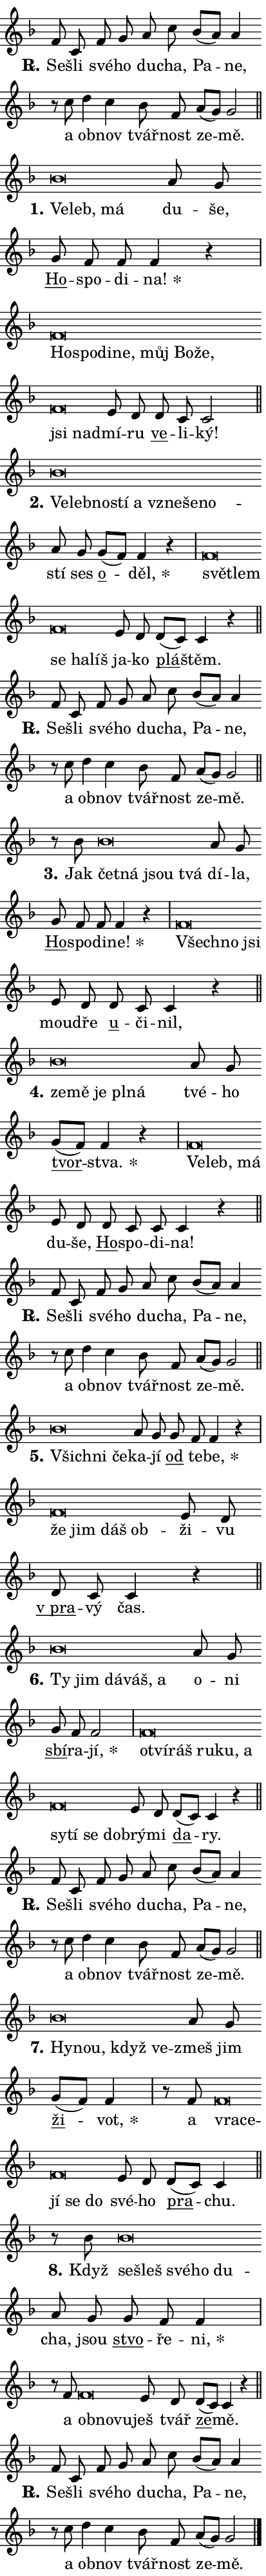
\version "2.24.0"
\header { tagline = "" }
\paper {
  indent = 0\cm
  top-margin = 0\cm
  right-margin = 0.13\cm % to fit lyric hyphens
  bottom-margin = 0\cm
  left-margin = 0\cm
  paper-width = 7\cm
  page-breaking = #ly:one-page-breaking
  system-system-spacing.basic-distance = #11
  score-system-spacing.basic-distance = #11
  ragged-last = ##f
}


%% Author: Thomas Morley
%% https://lists.gnu.org/archive/html/lilypond-user/2020-05/msg00002.html
#(define (line-position grob)
"Returns position of @var[grob} in current system:
   @code{'start}, if at first time-step
   @code{'end}, if at last time-step
   @code{'middle} otherwise
"
  (let* ((col (ly:item-get-column grob))
         (ln (ly:grob-object col 'left-neighbor))
         (rn (ly:grob-object col 'right-neighbor))
         (col-to-check-left (if (ly:grob? ln) ln col))
         (col-to-check-right (if (ly:grob? rn) rn col))
         (break-dir-left
           (and
             (ly:grob-property col-to-check-left 'non-musical #f)
             (ly:item-break-dir col-to-check-left)))
         (break-dir-right
           (and
             (ly:grob-property col-to-check-right 'non-musical #f)
             (ly:item-break-dir col-to-check-right))))
        (cond ((eqv? 1 break-dir-left) 'start)
              ((eqv? -1 break-dir-right) 'end)
              (else 'middle))))

#(define (tranparent-at-line-position vctor)
  (lambda (grob)
  "Relying on @code{line-position} select the relevant enry from @var{vctor}.
Used to determine transparency,"
    (case (line-position grob)
      ((end) (not (vector-ref vctor 0)))
      ((middle) (not (vector-ref vctor 1)))
      ((start) (not (vector-ref vctor 2))))))

noteHeadBreakVisibility =
#(define-music-function (break-visibility)(vector?)
"Makes @code{NoteHead}s transparent relying on @var{break-visibility}"
#{
  \override NoteHead.transparent =
    #(tranparent-at-line-position break-visibility)
#})

#(define delete-ledgers-for-transparent-note-heads
  (lambda (grob)
    "Reads whether a @code{NoteHead} is transparent.
If so this @code{NoteHead} is removed from @code{'note-heads} from
@var{grob}, which is supposed to be @code{LedgerLineSpanner}.
As a result ledgers are not printed for this @code{NoteHead}"
    (let* ((nhds-array (ly:grob-object grob 'note-heads))
           (nhds-list
             (if (ly:grob-array? nhds-array)
                 (ly:grob-array->list nhds-array)
                 '()))
           ;; Relies on the transparent-property being done before
           ;; Staff.LedgerLineSpanner.after-line-breaking is executed.
           ;; This is fragile ...
           (to-keep
             (remove
               (lambda (nhd)
                 (ly:grob-property nhd 'transparent #f))
               nhds-list)))
      ;; TODO find a better method to iterate over grob-arrays, similiar
      ;; to filter/remove etc for lists
      ;; For now rebuilt from scratch
      (set! (ly:grob-object grob 'note-heads)  '())
      (for-each
        (lambda (nhd)
          (ly:pointer-group-interface::add-grob grob 'note-heads nhd))
        to-keep))))

squashNotes = {
  \override NoteHead.X-extent = #'(-0.2 . 0.2)
  \override NoteHead.Y-extent = #'(-0.75 . 0)
  \override NoteHead.stencil =
    #(lambda (grob)
       (let ((pos (ly:grob-property grob 'staff-position)))
         (begin
           (if (< pos -7) (display "ERROR: Lower brevis then expected\n") (display "OK: Expected brevis position\n"))
           (if (<= pos -6) ly:text-interface::print ly:note-head::print))))
}
unSquashNotes = {
  \revert NoteHead.X-extent
  \revert NoteHead.Y-extent
  \revert NoteHead.stencil
}

hideNotes = \noteHeadBreakVisibility #begin-of-line-visible
unHideNotes = \noteHeadBreakVisibility #all-visible

% work-around for resetting accidentals
% https://lilypond.org/doc/v2.23/Documentation/notation/displaying-rhythms#unmetered-music
cadenzaMeasure = {
  \cadenzaOff
  \partial 1024 s1024
  \cadenzaOn
}

#(define-markup-command (accent layout props text) (markup?)
  "Underline accented syllable"
  (interpret-markup layout props
    #{\markup \override #'(offset . 4.3) \underline { #text }#}))

responsum = \markup \concat {
  "R" \hspace #-1.05 \path #0.1 #'((moveto 0 0.07) (lineto 0.9 0.8)) \hspace #0.05 "."
}

spaceSize = #0.6828661417322834 % exact space size for TeX Gyre Schola

\layout {
  \context {
    \Staff
    \remove "Time_signature_engraver"
    \override LedgerLineSpanner.after-line-breaking = #delete-ledgers-for-transparent-note-heads
  }
  \context {
    \Lyrics {
      \override LyricSpace.minimum-distance = \spaceSize
      \override LyricText.font-name = #"TeX Gyre Schola"
      \override LyricText.font-size = 1
      \override StanzaNumber.font-name = #"TeX Gyre Schola Bold"
      \override StanzaNumber.font-size = 1
    }
  }
  \context {
    \Score 
    \override NoteHead.text =
      #(lambda (grob) 
        (let ((pos (ly:grob-property grob 'staff-position)))
          #{\markup {
            \combine
              \halign #-0.55 \raise #(if (= pos -6) 0 0.5) \override #'(thickness . 2) \draw-line #'(3.2 . 0)
              \musicglyph "noteheads.sM1"
          }#}))
  }
}

% magnetic-lyrics.ily
%
%   written by
%     Jean Abou Samra <jean@abou-samra.fr>
%     Werner Lemberg <wl@gnu.org>
%
%   adapted by
%     Jiri Hon <jiri.hon@gmail.com>
%
% Version 2022-Apr-15

% https://www.mail-archive.com/lilypond-user@gnu.org/msg149350.html

#(define (Left_hyphen_pointer_engraver context)
   "Collect syllable-hyphen-syllable occurrences in lyrics and store
them in properties.  This engraver only looks to the left.  For
example, if the lyrics input is @code{foo -- bar}, it does the
following.

@itemize @bullet
@item
Set the @code{text} property of the @code{LyricHyphen} grob between
@q{foo} and @q{bar} to @code{foo}.

@item
Set the @code{left-hyphen} property of the @code{LyricText} grob with
text @q{foo} to the @code{LyricHyphen} grob between @q{foo} and
@q{bar}.
@end itemize

Use this auxiliary engraver in combination with the
@code{lyric-@/text::@/apply-@/magnetic-@/offset!} hook."
   (let ((hyphen #f)
         (text #f))
     (make-engraver
      (acknowledgers
       ((lyric-syllable-interface engraver grob source-engraver)
        (set! text grob)))
      (end-acknowledgers
       ((lyric-hyphen-interface engraver grob source-engraver)
        ;(when (not (grob::has-interface grob 'lyric-space-interface))
          (set! hyphen grob)));)
      ((stop-translation-timestep engraver)
       (when (and text hyphen)
         (ly:grob-set-object! text 'left-hyphen hyphen))
       (set! text #f)
       (set! hyphen #f)))))

#(define (lyric-text::apply-magnetic-offset! grob)
   "If the space between two syllables is less than the value in
property @code{LyricText@/.details@/.squash-threshold}, move the right
syllable to the left so that it gets concatenated with the left
syllable.

Use this function as a hook for
@code{LyricText@/.after-@/line-@/breaking} if the
@code{Left_@/hyphen_@/pointer_@/engraver} is active."
   (let ((hyphen (ly:grob-object grob 'left-hyphen #f)))
     (when hyphen
       (let ((left-text (ly:spanner-bound hyphen LEFT)))
         (when (grob::has-interface left-text 'lyric-syllable-interface)
           (let* ((common (ly:grob-common-refpoint grob left-text X))
                  (this-x-ext (ly:grob-extent grob common X))
                  (left-x-ext
                   (begin
                     ;; Trigger magnetism for left-text.
                     (ly:grob-property left-text 'after-line-breaking)
                     (ly:grob-extent left-text common X)))
                  ;; `delta` is the gap width between two syllables.
                  (delta (- (interval-start this-x-ext)
                            (interval-end left-x-ext)))
                  (details (ly:grob-property grob 'details))
                  (threshold (assoc-get 'squash-threshold details 0.2)))
             (when (< delta threshold)
               (let* (;; We have to manipulate the input text so that
                      ;; ligatures crossing syllable boundaries are not
                      ;; disabled.  For languages based on the Latin
                      ;; script this is essentially a beautification.
                      ;; However, for non-Western scripts it can be a
                      ;; necessity.
                      (lt (ly:grob-property left-text 'text))
                      (rt (ly:grob-property grob 'text))
                      (is-space (grob::has-interface hyphen 'lyric-space-interface))
                      (space (if is-space " " ""))
                      (extra-delta (if is-space spaceSize 0))
                      ;; Append new syllable.
                      (ltrt-space (if (and (string? lt) (string? rt))
                                (string-append lt space rt)
                                (make-concat-markup (list lt space rt))))
                      ;; Right-align `ltrt` to the right side.
                      (ltrt-space-markup (grob-interpret-markup
                               grob
                               (make-translate-markup
                                (cons (interval-length this-x-ext) 0)
                                (make-right-align-markup ltrt-space)))))
                 (begin
                   ;; Don't print `left-text`.
                   (ly:grob-set-property! left-text 'stencil #f)
                   ;; Set text and stencil (which holds all collected
                   ;; syllables so far) and shift it to the left.
                   (ly:grob-set-property! grob 'text ltrt-space)
                   (ly:grob-set-property! grob 'stencil ltrt-space-markup)
                   (ly:grob-translate-axis! grob (- (- delta extra-delta)) X))))))))))


#(define (lyric-hyphen::displace-bounds-first grob)
   ;; Make very sure this callback isn't triggered too early.
   (let ((left (ly:spanner-bound grob LEFT))
         (right (ly:spanner-bound grob RIGHT)))
     (ly:grob-property left 'after-line-breaking)
     (ly:grob-property right 'after-line-breaking)
     (ly:lyric-hyphen::print grob)))

squashThreshold = #0.4

\layout {
  \context {
    \Lyrics
    \consists #Left_hyphen_pointer_engraver
    \override LyricText.after-line-breaking =
      #lyric-text::apply-magnetic-offset!
    \override LyricHyphen.stencil = #lyric-hyphen::displace-bounds-first
    \override LyricText.details.squash-threshold = \squashThreshold
    \override LyricHyphen.minimum-distance = 0
    \override LyricHyphen.minimum-length = \squashThreshold
  }
}

squashText = \override LyricText.details.squash-threshold = 9999
unSquashText = \override LyricText.details.squash-threshold = \squashThreshold

leftText = \override LyricText.self-alignment-X = #LEFT
unLeftText = \revert LyricText.self-alignment-X

starOffset = #(lambda (grob) 
                (let ((x_offset (ly:self-alignment-interface::aligned-on-x-parent grob)))
                  (if (= x_offset 0) 0 (+ x_offset 1.2))))

star = #(define-music-function (syllable)(string?)
"Append star separator at the end of a syllable"
#{
  \once \override LyricText.X-offset = #starOffset
  \lyricmode { \markup {
    #syllable
    \override #'((font-name . "TeX Gyre Schola Bold")) \hspace #0.2 \lower #0.65 \larger "*"
  } }
#})

starAccent = #(define-music-function (syllable)(string?)
"Append star separator at the end of a syllable and make accent"
#{
  \once \override LyricText.X-offset = #starOffset
  \lyricmode { \markup {
    \accent #syllable
    \override #'((font-name . "TeX Gyre Schola Bold")) \hspace #0.2 \lower #0.65 \larger "*"
  } }
#})

breath = #(define-music-function (syllable)(string?)
"Append breathing indicator at the end of a syllable"
#{
  \lyricmode { \markup { #syllable "+" } }
#})

optionalBreath = #(define-music-function (syllable)(string?)
"Append optional breathing indicator at the end of a syllable"
#{
  \lyricmode { \markup { #syllable "(+)" } }
#})


\score {
    <<
        \new Voice = "melody" { \cadenzaOn \key f \major \relative { f'8 c f g a c \bar "" bes[( a)] a4 \bar "" r8 c d4 c \bar "" bes8 f \bar "" a[( g)] g2 \cadenzaMeasure \bar "||" \break } }
        \new Lyrics \lyricsto "melody" { \lyricmode { \set stanza = \responsum
Se -- šli své -- ho du -- cha, Pa -- ne, a ob -- nov tvář -- nost ze -- mě. } }
    >>
    \layout {}
}

\score {
    <<
        \new Voice = "melody" { \cadenzaOn \key f \major \relative { \squashNotes bes'\breve*1/16 \hideNotes \breve*1/16 \breve*1/16 \bar "" \unHideNotes \unSquashNotes a8 g \bar "" g f f f4 r \cadenzaMeasure \bar "|" \squashNotes f\breve*1/16 \hideNotes \breve*1/16 \bar "" \breve*1/16 \bar "" \breve*1/16 \bar "" \breve*1/16 \bar "" \breve*1/16 \bar "" \breve*1/16 \bar "" \breve*1/16 \breve*1/16 \bar "" \unHideNotes \unSquashNotes e8 d \bar "" d c c2 \cadenzaMeasure \bar "||" \break } }
        \new Lyrics \lyricsto "melody" { \lyricmode { \set stanza = "1."
\leftText Ve -- \squashText leb, má \unLeftText \unSquashText du -- še, \markup \accent Ho -- spo -- di -- \star na! \leftText Ho -- \squashText spo -- di -- ne, můj Bo -- že, jsi nad -- \unLeftText \unSquashText mí -- ru \markup \accent ve -- li -- ký! } }
    >>
    \layout {}
}

\score {
    <<
        \new Voice = "melody" { \cadenzaOn \key f \major \relative { \squashNotes bes'\breve*1/16 \hideNotes \breve*1/16 \bar "" \breve*1/16 \bar "" \breve*1/16 \bar "" \breve*1/16 \bar "" \breve*1/16 \bar "" \breve*1/16 \breve*1/16 \bar "" \unHideNotes \unSquashNotes a8 g \bar "" g[( f)] f4 r \cadenzaMeasure \bar "|" \squashNotes f\breve*1/16 \hideNotes \breve*1/16 \bar "" \breve*1/16 \bar "" \breve*1/16 \breve*1/16 \bar "" \unHideNotes \unSquashNotes e8 d \bar "" d[( c)] c4 r \cadenzaMeasure \bar "||" \break } }
        \new Lyrics \lyricsto "melody" { \lyricmode { \set stanza = "2."
\leftText Ve -- \squashText leb -- no -- stí a vzne -- še -- no -- \unLeftText \unSquashText stí ses \markup \accent o -- \star děl, \leftText svě -- \squashText tlem se ha -- líš \unLeftText \unSquashText ja -- ko \markup \accent plá -- štěm. } }
    >>
    \layout {}
}

\score {
    <<
        \new Voice = "melody" { \cadenzaOn \key f \major \relative { f'8 c f g a c \bar "" bes[( a)] a4 \bar "" r8 c d4 c \bar "" bes8 f \bar "" a[( g)] g2 \cadenzaMeasure \bar "||" \break } }
        \new Lyrics \lyricsto "melody" { \lyricmode { \set stanza = \responsum
Se -- šli své -- ho du -- cha, Pa -- ne, a ob -- nov tvář -- nost ze -- mě. } }
    >>
    \layout {}
}

\score {
    <<
        \new Voice = "melody" { \cadenzaOn \key f \major \relative { r8 bes'8 \squashNotes bes\breve*1/16 \hideNotes \breve*1/16 \bar "" \breve*1/16 \breve*1/16 \bar "" \unHideNotes \unSquashNotes a8 g \bar "" g f f f4 r \cadenzaMeasure \bar "|" \squashNotes f\breve*1/16 \hideNotes \breve*1/16 \breve*1/16 \bar "" \unHideNotes \unSquashNotes e8 d \bar "" d c c4 r \cadenzaMeasure \bar "||" \break } }
        \new Lyrics \lyricsto "melody" { \lyricmode { \set stanza = "3."
Jak \leftText čet -- \squashText ná jsou tvá \unLeftText \unSquashText dí -- la, \markup \accent Ho -- spo -- di -- \star ne! \leftText Všech -- \squashText no jsi \unLeftText \unSquashText mou -- dře \markup \accent u -- či -- nil, } }
    >>
    \layout {}
}

\score {
    <<
        \new Voice = "melody" { \cadenzaOn \key f \major \relative { \squashNotes bes'\breve*1/16 \hideNotes \breve*1/16 \bar "" \breve*1/16 \bar "" \breve*1/16 \breve*1/16 \bar "" \unHideNotes \unSquashNotes a8 g \bar "" g[( f)] f4 r \cadenzaMeasure \bar "|" \squashNotes f\breve*1/16 \hideNotes \breve*1/16 \breve*1/16 \bar "" \unHideNotes \unSquashNotes e8 d \bar "" d c c c4 r \cadenzaMeasure \bar "||" \break } }
        \new Lyrics \lyricsto "melody" { \lyricmode { \set stanza = "4."
\leftText ze -- \squashText mě je pl -- ná \unLeftText \unSquashText tvé -- ho \markup \accent tvor -- \star stva. \leftText Ve -- \squashText leb, má \unLeftText \unSquashText du -- še, \markup \accent Ho -- spo -- di -- na! } }
    >>
    \layout {}
}

\score {
    <<
        \new Voice = "melody" { \cadenzaOn \key f \major \relative { f'8 c f g a c \bar "" bes[( a)] a4 \bar "" r8 c d4 c \bar "" bes8 f \bar "" a[( g)] g2 \cadenzaMeasure \bar "||" \break } }
        \new Lyrics \lyricsto "melody" { \lyricmode { \set stanza = \responsum
Se -- šli své -- ho du -- cha, Pa -- ne, a ob -- nov tvář -- nost ze -- mě. } }
    >>
    \layout {}
}

\score {
    <<
        \new Voice = "melody" { \cadenzaOn \key f \major \relative { \squashNotes bes'\breve*1/16 \hideNotes \breve*1/16 \breve*1/16 \bar "" \unHideNotes \unSquashNotes a8 g \bar "" g f f4 r \cadenzaMeasure \bar "|" \squashNotes f\breve*1/16 \hideNotes \breve*1/16 \bar "" \breve*1/16 \breve*1/16 \bar "" \unHideNotes \unSquashNotes e8 d \bar "" d c c4 r \cadenzaMeasure \bar "||" \break } }
        \new Lyrics \lyricsto "melody" { \lyricmode { \set stanza = "5."
\leftText Všich -- \squashText ni če -- \unLeftText \unSquashText ka -- jí \markup \accent od te -- \star be, \leftText že \squashText jim dáš ob -- \unLeftText \unSquashText ži -- vu \markup \accent "v pra" -- vý čas. } }
    >>
    \layout {}
}

\score {
    <<
        \new Voice = "melody" { \cadenzaOn \key f \major \relative { \squashNotes bes'\breve*1/16 \hideNotes \breve*1/16 \bar "" \breve*1/16 \bar "" \breve*1/16 \breve*1/16 \bar "" \unHideNotes \unSquashNotes a8 g \bar "" g f f2 \cadenzaMeasure \bar "|" \squashNotes f\breve*1/16 \hideNotes \breve*1/16 \bar "" \breve*1/16 \bar "" \breve*1/16 \bar "" \breve*1/16 \bar "" \breve*1/16 \bar "" \breve*1/16 \bar "" \breve*1/16 \bar "" \breve*1/16 \breve*1/16 \bar "" \unHideNotes \unSquashNotes e8 d \bar "" d[( c)] c4 r \cadenzaMeasure \bar "||" \break } }
        \new Lyrics \lyricsto "melody" { \lyricmode { \set stanza = "6."
\leftText Ty \squashText jim dá -- váš, a \unLeftText \unSquashText o -- ni \markup \accent sbí -- ra -- \star jí, \leftText o -- \squashText tví -- ráš ru -- ku, a sy -- tí se do -- \unLeftText \unSquashText brý -- mi \markup \accent da -- ry. } }
    >>
    \layout {}
}

\score {
    <<
        \new Voice = "melody" { \cadenzaOn \key f \major \relative { f'8 c f g a c \bar "" bes[( a)] a4 \bar "" r8 c d4 c \bar "" bes8 f \bar "" a[( g)] g2 \cadenzaMeasure \bar "||" \break } }
        \new Lyrics \lyricsto "melody" { \lyricmode { \set stanza = \responsum
Se -- šli své -- ho du -- cha, Pa -- ne, a ob -- nov tvář -- nost ze -- mě. } }
    >>
    \layout {}
}

\score {
    <<
        \new Voice = "melody" { \cadenzaOn \key f \major \relative { \squashNotes bes'\breve*1/16 \hideNotes \breve*1/16 \bar "" \breve*1/16 \breve*1/16 \bar "" \unHideNotes \unSquashNotes a8 g \bar "" g[( f)] f4 \cadenzaMeasure \bar "|" r8 f8 \squashNotes f\breve*1/16 \hideNotes \breve*1/16 \bar "" \breve*1/16 \bar "" \breve*1/16 \breve*1/16 \bar "" \unHideNotes \unSquashNotes e8 d \bar "" d[( c)] c4 \cadenzaMeasure \bar "||" \break } }
        \new Lyrics \lyricsto "melody" { \lyricmode { \set stanza = "7."
\leftText Hy -- \squashText nou, když ve -- \unLeftText \unSquashText zmeš jim \markup \accent ži -- \star vot, a \leftText vra -- \squashText ce -- jí se do \unLeftText \unSquashText své -- ho \markup \accent pra -- chu. } }
    >>
    \layout {}
}

\score {
    <<
        \new Voice = "melody" { \cadenzaOn \key f \major \relative { r8 bes'8 \squashNotes bes\breve*1/16 \hideNotes \breve*1/16 \bar "" \breve*1/16 \bar "" \breve*1/16 \breve*1/16 \bar "" \unHideNotes \unSquashNotes a8 g \bar "" g f f4 \cadenzaMeasure \bar "|" r8 f8 \squashNotes f\breve*1/16 \hideNotes \breve*1/16 \breve*1/16 \bar "" \unHideNotes \unSquashNotes e8 d \bar "" d[( c)] c4 r \cadenzaMeasure \bar "||" \break } }
        \new Lyrics \lyricsto "melody" { \lyricmode { \set stanza = "8."
Když \leftText se -- \squashText šleš své -- ho du -- \unLeftText \unSquashText cha, jsou \markup \accent stvo -- ře -- \star ni, a \leftText ob -- \squashText no -- vu -- \unLeftText \unSquashText ješ tvář \markup \accent ze -- mě. } }
    >>
    \layout {}
}

\score {
    <<
        \new Voice = "melody" { \cadenzaOn \key f \major \relative { f'8 c f g a c \bar "" bes[( a)] a4 \bar "" r8 c d4 c \bar "" bes8 f \bar "" a[( g)] g2 \cadenzaMeasure \bar "||" \break } \bar "|." }
        \new Lyrics \lyricsto "melody" { \lyricmode { \set stanza = \responsum
Se -- šli své -- ho du -- cha, Pa -- ne, a ob -- nov tvář -- nost ze -- mě. } }
    >>
    \layout {}
}
